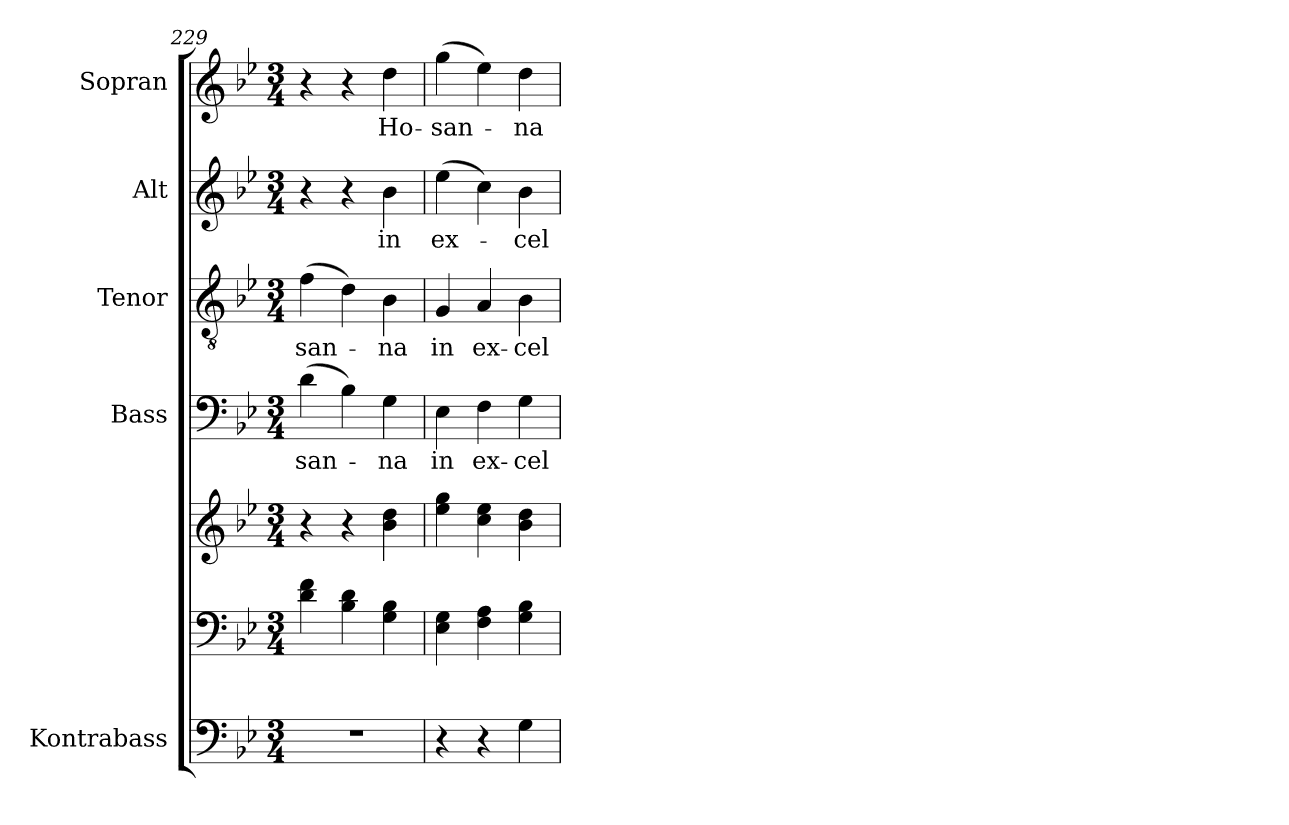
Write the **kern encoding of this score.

**kern	**kern	**kern	**kern	**text	**kern	**text	**kern	**text	**kern	**text
*part6	*part5	*part5	*part4	*part4	*part3	*part3	*part2	*part2	*part1	*part1
*staff7	*staff6	*staff5	*staff4	*staff4	*staff3	*staff3	*staff2	*staff2	*staff1	*staff1
*I"Kontrabass	*	*	*I"Bass	*	*I"Tenor	*	*I"Alt	*	*I"Sopran	*
*I'Kb.	*	*	*I'B.	*	*I'T.	*	*I'A.	*	*I'S.	*
!!LO:LB:g=z
*clefF4	*clefF4	*clefG2	*clefF4	*	*clefGv2	*	*clefG2	*	*clefG2	*
*ITrd7c12	*	*	*	*	*	*	*	*	*	*
*k[b-e-]	*k[b-e-]	*k[b-e-]	*k[b-e-]	*	*k[b-e-]	*	*k[b-e-]	*	*k[b-e-]	*
*B-:	*B-:	*B-:	*B-:	*	*B-:	*	*B-:	*	*B-:	*
*M3/4	*M3/4	*M3/4	*M3/4	*	*M3/4	*	*M3/4	*	*M3/4	*
=229	=229	=229	=229	=229	=229	=229	=229	=229	=229	=229
!	!	!	!	!LO:LY:b	!	!LO:LY:b	!	!	!	!
2.r	4d\ 4f\	4r	(>4d\	-san-	(>4f\	-san-	4r	.	4r	.
.	4B-\ 4d\	4r	4B-\)	.	4d\)	.	4r	.	4r	.
!	!	!	!	!LO:LY:b	!	!LO:LY:b	!	!LO:LY:b	!	!LO:LY:b
.	4G\ 4B-\	4b-\ 4dd\	4G\	-na	4B-\	-na	4b-\	in	4dd\	Ho-
=230	=230	=230	=230	=230	=230	=230	=230	=230	=230	=230
!	!	!	!	!LO:LY:b	!	!LO:LY:b	!	!LO:LY:b	!	!LO:LY:b
4r	4E-\ 4G\	4ee-\ 4gg\	4E-\	in	4G/	in	(>4ee-\	ex-	(>4gg\	-san-
!	!	!	!	!LO:LY:b	!	!LO:LY:b	!	!	!	!
4r	4F\ 4A\	4cc\ 4ee-\	4F\	ex-	4A/	ex-	4cc\)	.	4ee-\)	.
!	!	!	!	!LO:LY:b	!	!LO:LY:b	!	!LO:LY:b	!	!LO:LY:b
4GG\	4G\ 4B-\	4b-\ 4dd\	4G\	-cel-	4B-\	-cel-	4b-\	-cel-	4dd\	-na
=	=	=	=	=	=	=	=	=	=	=
*-	*-	*-	*-	*-	*-	*-	*-	*-	*-	*-
